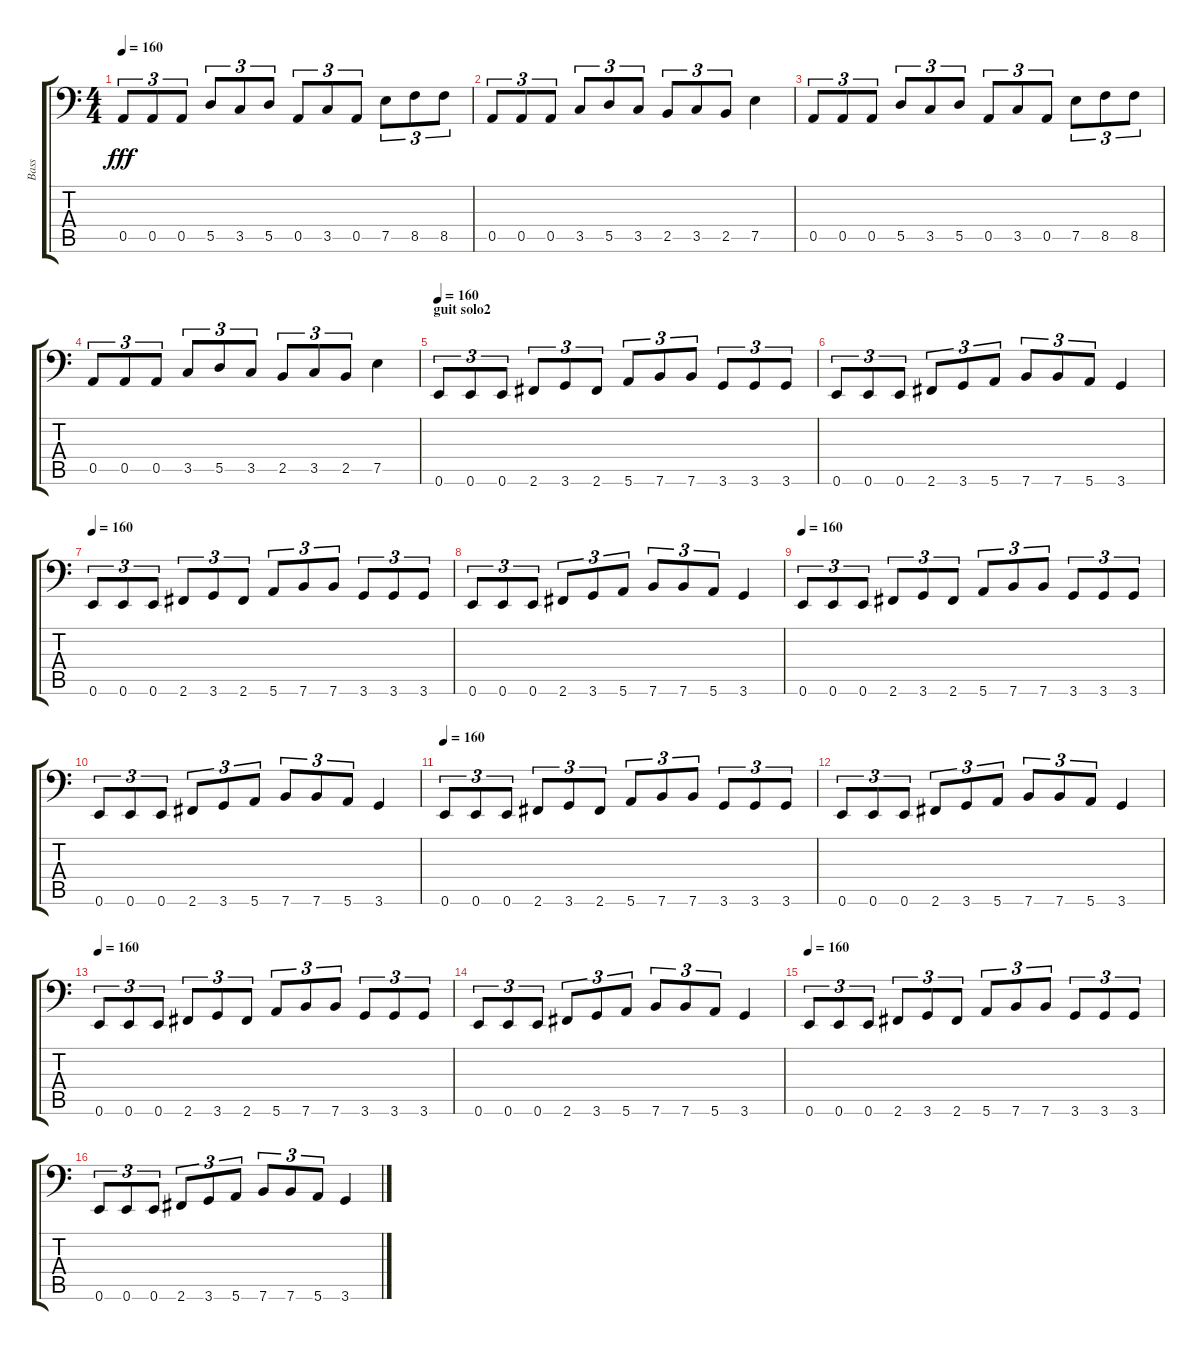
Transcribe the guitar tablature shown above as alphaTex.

\track ("Bass" "Bass") {instrument electricbassfinger}
\staff {score tabs}
\tuning (E3 B2 G2 D2 A1 E1) {hide}
\ts (4 4)
\tempo 160
\clef f4
\ks c
0.5.8{tu (3 2) dy fff} 0.5.8{tu (3 2)} 0.5.8{tu (3 2)} 5.5.8{tu (3 2)} 3.5.8{tu (3 2)} 5.5.8{tu (3 2)} 0.5.8{tu (3 2)} 3.5.8{tu (3 2)} 0.5.8{tu (3 2)} 7.5.8{tu (3 2)} 8.5.8{tu (3 2)} 8.5.8{tu (3 2)} |
0.5.8{tu (3 2)} 0.5.8{tu (3 2)} 0.5.8{tu (3 2)} 3.5.8{tu (3 2)} 5.5.8{tu (3 2)} 3.5.8{tu (3 2)} 2.5.8{tu (3 2)} 3.5.8{tu (3 2)} 2.5.8{tu (3 2)} 7.5.4 |
0.5.8{tu (3 2)} 0.5.8{tu (3 2)} 0.5.8{tu (3 2)} 5.5.8{tu (3 2)} 3.5.8{tu (3 2)} 5.5.8{tu (3 2)} 0.5.8{tu (3 2)} 3.5.8{tu (3 2)} 0.5.8{tu (3 2)} 7.5.8{tu (3 2)} 8.5.8{tu (3 2)} 8.5.8{tu (3 2)} |
0.5.8{tu (3 2)} 0.5.8{tu (3 2)} 0.5.8{tu (3 2)} 3.5.8{tu (3 2)} 5.5.8{tu (3 2)} 3.5.8{tu (3 2)} 2.5.8{tu (3 2)} 3.5.8{tu (3 2)} 2.5.8{tu (3 2)} 7.5.4 |
\section ("" "guit solo2")
\tempo 160
0.6.8{tu (3 2)} 0.6.8{tu (3 2)} 0.6.8{tu (3 2)} 2.6.8{tu (3 2)} 3.6.8{tu (3 2)} 2.6.8{tu (3 2)} 5.6.8{tu (3 2)} 7.6.8{tu (3 2)} 7.6.8{tu (3 2)} 3.6.8{tu (3 2)} 3.6.8{tu (3 2)} 3.6.8{tu (3 2)} |
0.6.8{tu (3 2)} 0.6.8{tu (3 2)} 0.6.8{tu (3 2)} 2.6.8{tu (3 2)} 3.6.8{tu (3 2)} 5.6.8{tu (3 2)} 7.6.8{tu (3 2)} 7.6.8{tu (3 2)} 5.6.8{tu (3 2)} 3.6.4 |
\tempo 160
0.6.8{tu (3 2)} 0.6.8{tu (3 2)} 0.6.8{tu (3 2)} 2.6.8{tu (3 2)} 3.6.8{tu (3 2)} 2.6.8{tu (3 2)} 5.6.8{tu (3 2)} 7.6.8{tu (3 2)} 7.6.8{tu (3 2)} 3.6.8{tu (3 2)} 3.6.8{tu (3 2)} 3.6.8{tu (3 2)} |
0.6.8{tu (3 2)} 0.6.8{tu (3 2)} 0.6.8{tu (3 2)} 2.6.8{tu (3 2)} 3.6.8{tu (3 2)} 5.6.8{tu (3 2)} 7.6.8{tu (3 2)} 7.6.8{tu (3 2)} 5.6.8{tu (3 2)} 3.6.4 |
\tempo 160
0.6.8{tu (3 2)} 0.6.8{tu (3 2)} 0.6.8{tu (3 2)} 2.6.8{tu (3 2)} 3.6.8{tu (3 2)} 2.6.8{tu (3 2)} 5.6.8{tu (3 2)} 7.6.8{tu (3 2)} 7.6.8{tu (3 2)} 3.6.8{tu (3 2)} 3.6.8{tu (3 2)} 3.6.8{tu (3 2)} |
0.6.8{tu (3 2)} 0.6.8{tu (3 2)} 0.6.8{tu (3 2)} 2.6.8{tu (3 2)} 3.6.8{tu (3 2)} 5.6.8{tu (3 2)} 7.6.8{tu (3 2)} 7.6.8{tu (3 2)} 5.6.8{tu (3 2)} 3.6.4 |
\tempo 160
0.6.8{tu (3 2)} 0.6.8{tu (3 2)} 0.6.8{tu (3 2)} 2.6.8{tu (3 2)} 3.6.8{tu (3 2)} 2.6.8{tu (3 2)} 5.6.8{tu (3 2)} 7.6.8{tu (3 2)} 7.6.8{tu (3 2)} 3.6.8{tu (3 2)} 3.6.8{tu (3 2)} 3.6.8{tu (3 2)} |
0.6.8{tu (3 2)} 0.6.8{tu (3 2)} 0.6.8{tu (3 2)} 2.6.8{tu (3 2)} 3.6.8{tu (3 2)} 5.6.8{tu (3 2)} 7.6.8{tu (3 2)} 7.6.8{tu (3 2)} 5.6.8{tu (3 2)} 3.6.4 |
\tempo 160
0.6.8{tu (3 2)} 0.6.8{tu (3 2)} 0.6.8{tu (3 2)} 2.6.8{tu (3 2)} 3.6.8{tu (3 2)} 2.6.8{tu (3 2)} 5.6.8{tu (3 2)} 7.6.8{tu (3 2)} 7.6.8{tu (3 2)} 3.6.8{tu (3 2)} 3.6.8{tu (3 2)} 3.6.8{tu (3 2)} |
0.6.8{tu (3 2)} 0.6.8{tu (3 2)} 0.6.8{tu (3 2)} 2.6.8{tu (3 2)} 3.6.8{tu (3 2)} 5.6.8{tu (3 2)} 7.6.8{tu (3 2)} 7.6.8{tu (3 2)} 5.6.8{tu (3 2)} 3.6.4 |
\tempo 160
0.6.8{tu (3 2)} 0.6.8{tu (3 2)} 0.6.8{tu (3 2)} 2.6.8{tu (3 2)} 3.6.8{tu (3 2)} 2.6.8{tu (3 2)} 5.6.8{tu (3 2)} 7.6.8{tu (3 2)} 7.6.8{tu (3 2)} 3.6.8{tu (3 2)} 3.6.8{tu (3 2)} 3.6.8{tu (3 2)} |
0.6.8{tu (3 2)} 0.6.8{tu (3 2)} 0.6.8{tu (3 2)} 2.6.8{tu (3 2)} 3.6.8{tu (3 2)} 5.6.8{tu (3 2)} 7.6.8{tu (3 2)} 7.6.8{tu (3 2)} 5.6.8{tu (3 2)} 3.6.4
